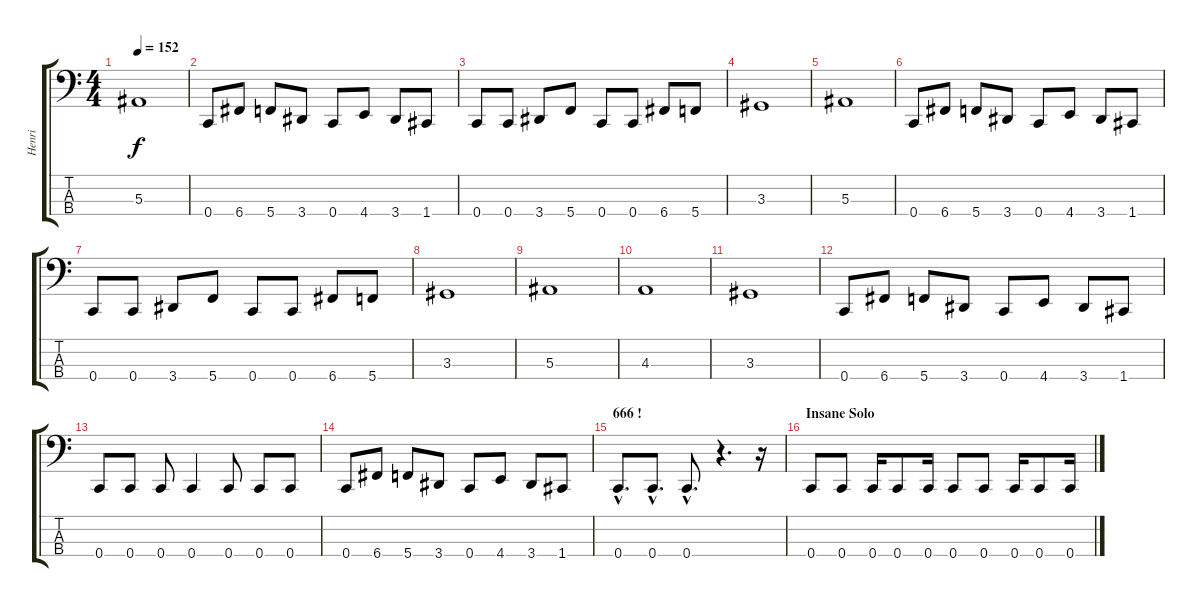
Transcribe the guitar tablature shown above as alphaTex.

\track ("Henri" "Henri") {instrument electricbasspick}
\staff {score tabs}
\tuning (Eb2 Bb1 F1 C1) {hide}
\ts (4 4)
\tempo 152
\clef f4
\ks c
5.3.1{dy f} |
0.4.8 6.4.8 5.4.8 3.4.8 0.4.8 4.4.8 3.4.8 1.4.8 |
0.4.8 0.4.8 3.4.8 5.4.8 0.4.8 0.4.8 6.4.8 5.4.8 |
3.3.1 |
5.3.1 |
0.4.8 6.4.8 5.4.8 3.4.8 0.4.8 4.4.8 3.4.8 1.4.8 |
0.4.8 0.4.8 3.4.8 5.4.8 0.4.8 0.4.8 6.4.8 5.4.8 |
3.3.1 |
5.3.1 |
4.3.1 |
3.3.1 |
0.4.8 6.4.8 5.4.8 3.4.8 0.4.8 4.4.8 3.4.8 1.4.8 |
0.4.8 0.4.8 0.4.8 0.4.4 0.4.8 0.4.8 0.4.8 |
0.4.8 6.4.8 5.4.8 3.4.8 0.4.8 4.4.8 3.4.8 1.4.8 |
\section ("" "666 !")
0.4{hac}.8{d} 0.4{hac}.8{d} 0.4{hac}.8{d} r.4{d} r.16 |
\section ("" "Insane Solo")
0.4.8 0.4.8 0.4.16 0.4.8 0.4.16 0.4.8 0.4.8 0.4.16 0.4.8 0.4.16
